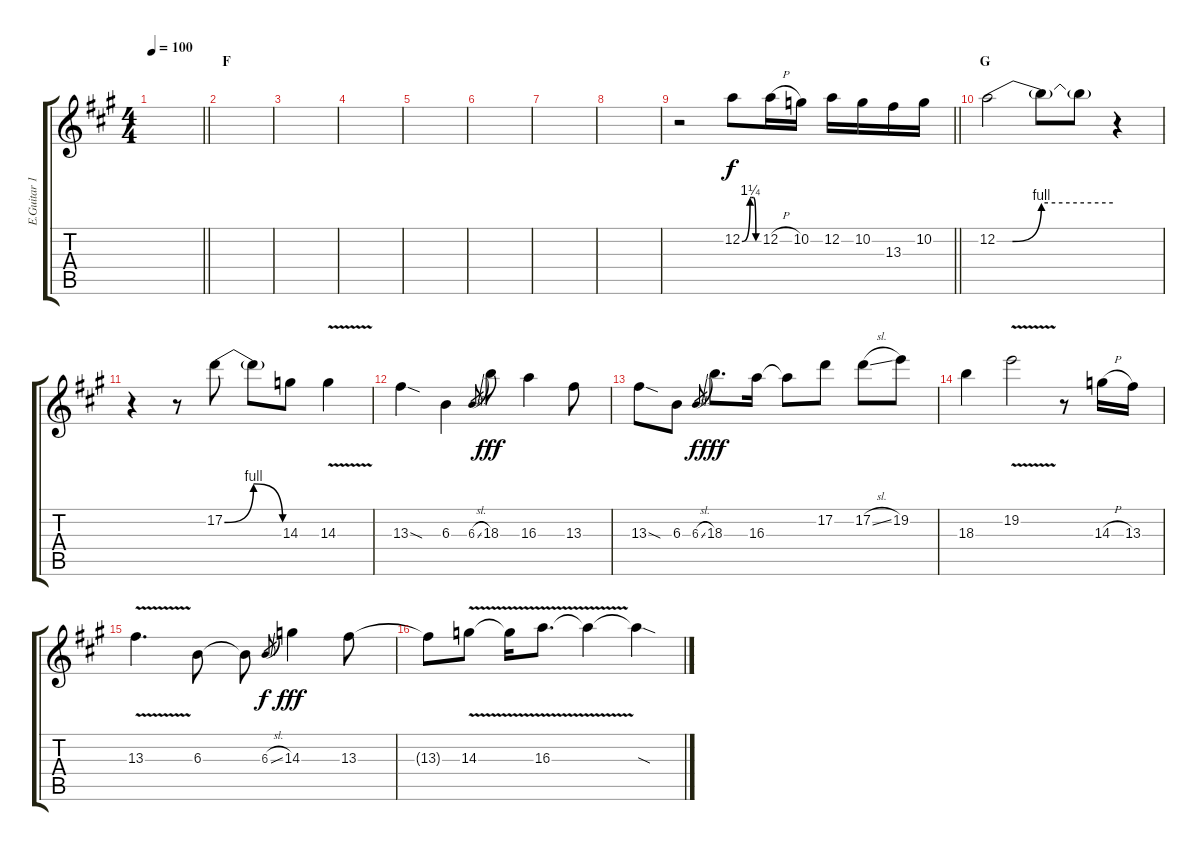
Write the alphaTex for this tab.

\track ("E.Guitar 1 Aoi" "E.Guitar 1") {instrument distortionguitar}
\staff {score tabs}
\tuning (D4 A3 F3 C3 G2 D2) {hide}
\ts (4 4)
\tempo 100
\clef g2
\barLineRight lightlight
\ks a
|
\section ("" "F")
|
|
|
|
|
|
|
\barLineRight lightlight
r.2 12.2{be (custom 0 0 29 5 35 5 41 5 50 0 60 0)}.8 12.2{h}.16 10.2.16 12.2.16 10.2.16 13.3.16 10.2.16 |
\section ("" "G")
12.2{be (custom 0 0 8 0 23 4 60 4)}.2 12.2{t}.8 12.2{t}.8 r.4 |
r.4 r.8 17.2{be (bendrelease 0 0 17 4 29 4 60 0)}.8 17.2{t}.8 14.3.8 14.3{v}.4 |
13.3{sod}.4 6.3.4 6.3{sl}.8{gr dy f} 18.3.8{dy fff} 16.3.4 13.3.8 |
13.3{sod}.8 6.3.8 6.3{sl}.8{gr dy f} 18.3.8{d dy fff} 16.3.16 16.3{t}.8 17.2.8 17.2{sl}.8 19.2.8 |
18.3.4 19.2{v}.2 r.8 14.3{h}.16 13.3.16 |
13.3{v}.4{d} 6.3.8 6.3{t}.8 6.3{sl}.8{gr dy f} 14.3.4{dy fff} 13.3.8 |
13.3{t}.8 14.3{v}.8 14.3{t}.16 16.3{v}.8{d} 16.3{t}.4 16.3{sod t}.4
